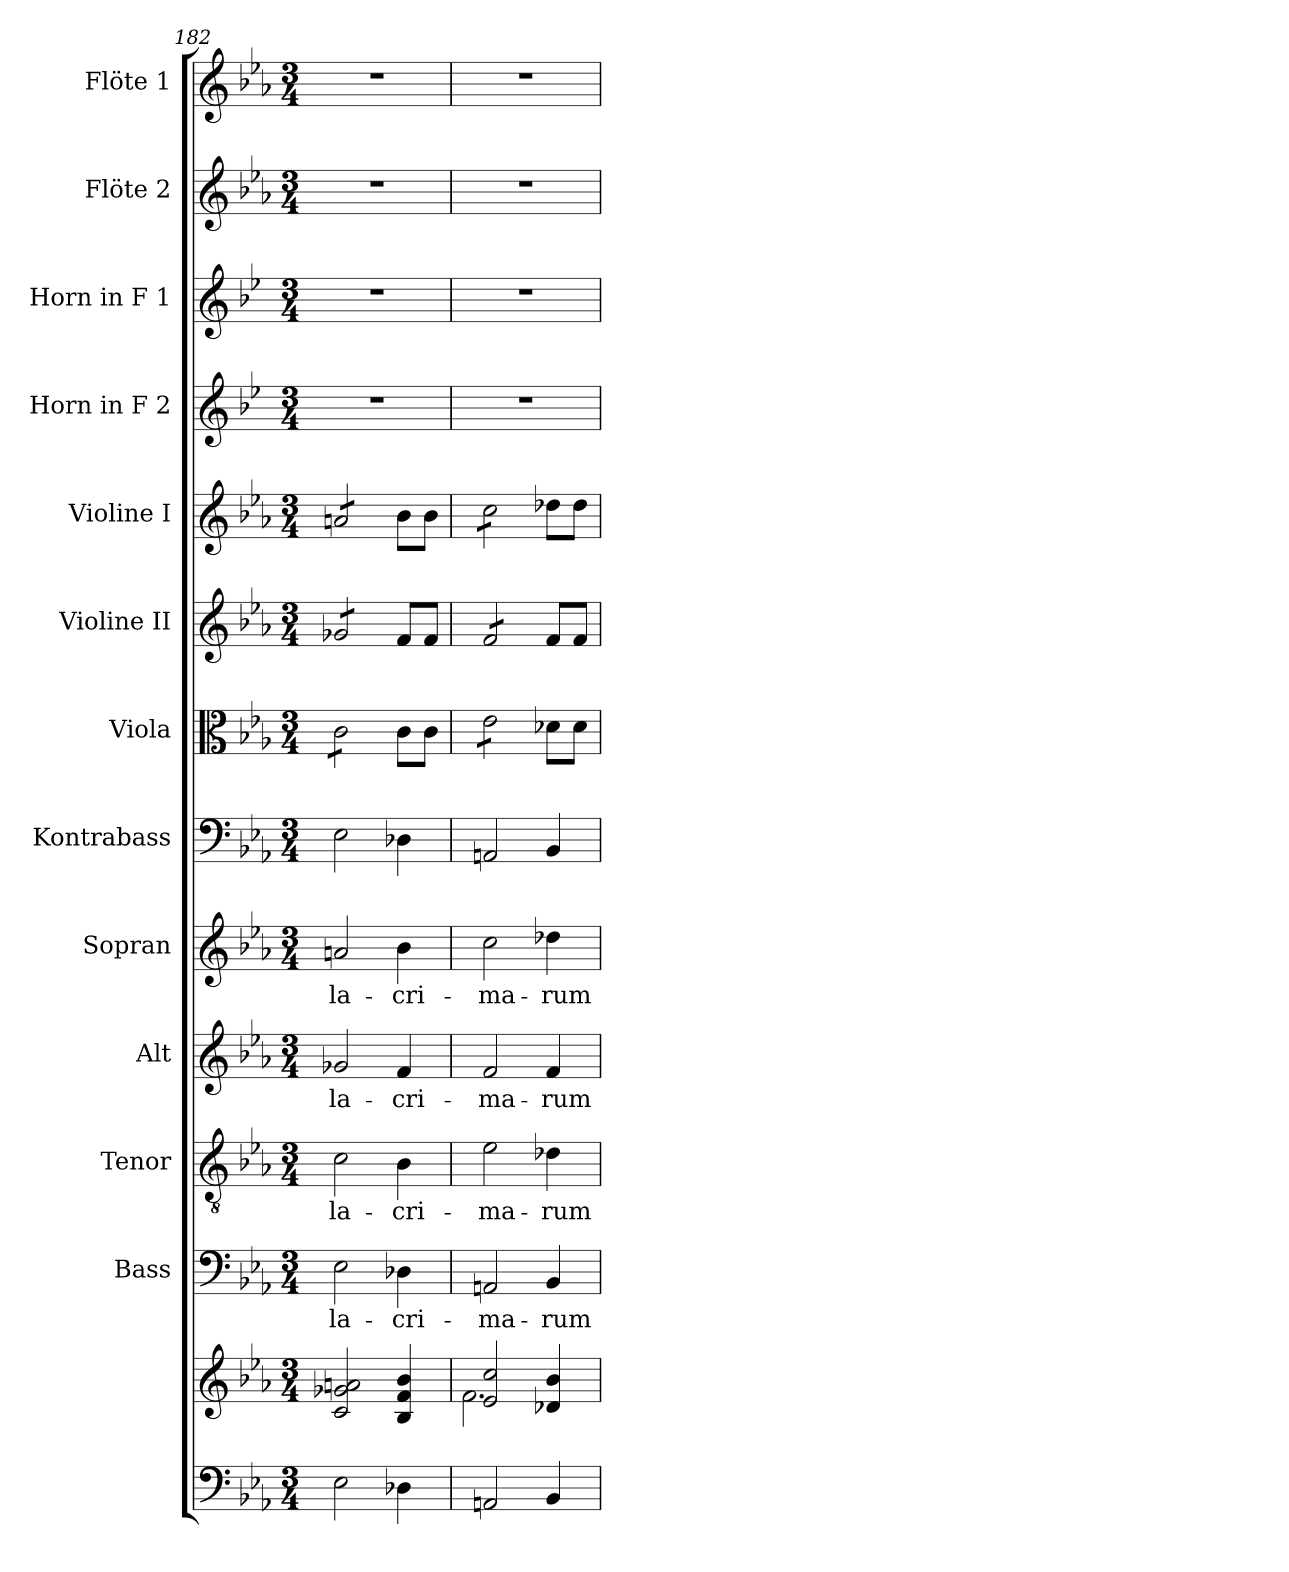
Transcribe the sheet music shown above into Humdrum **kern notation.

**kern	**kern	**kern	**text	**kern	**text	**kern	**text	**kern	**text	**kern	**kern	**kern	**kern	**kern	**kern	**kern	**kern
*part13	*part13	*part12	*part12	*part11	*part11	*part10	*part10	*part9	*part9	*part8	*part7	*part6	*part5	*part4	*part3	*part2	*part1
*staff14	*staff13	*staff12	*staff12	*staff11	*staff11	*staff10	*staff10	*staff9	*staff9	*staff8	*staff7	*staff6	*staff5	*staff4	*staff3	*staff2	*staff1
*	*	*I"Bass	*	*I"Tenor	*	*I"Alt	*	*I"Sopran	*	*I"Kontrabass	*I"Viola	*I"Violine II	*I"Violine I	*I"Horn in F 2	*I"Horn in F 1	*I"Flöte 2	*I"Flöte 1
*	*	*I'B.	*	*I'T.	*	*I'A.	*	*I'S.	*	*I'Kb.	*I'Vla.	*I'Vl. II	*I'Vl. I	*I'Hrn. F 2	*I'Hrn. F 1	*I'Fl. 2	*I'Fl. 1
*clefF4	*clefG2	*clefF4	*	*clefGv2	*	*clefG2	*	*clefG2	*	*clefF4	*clefC3	*clefG2	*clefG2	*clefG2	*clefG2	*clefG2	*clefG2
*	*	*	*	*	*	*	*	*	*	*ITrd7c12	*	*	*	*ITrd4c7	*ITrd4c7	*	*
*k[b-e-a-]	*k[b-e-a-]	*k[b-e-a-]	*	*k[b-e-a-]	*	*k[b-e-a-]	*	*k[b-e-a-]	*	*k[b-e-a-]	*k[b-e-a-]	*k[b-e-a-]	*k[b-e-a-]	*k[b-e-a-]	*k[b-e-a-]	*k[b-e-a-]	*k[b-e-a-]
*E-:	*E-:	*E-:	*	*E-:	*	*E-:	*	*E-:	*	*E-:	*E-:	*E-:	*E-:	*E-:	*E-:	*E-:	*E-:
*M3/4	*M3/4	*M3/4	*	*M3/4	*	*M3/4	*	*M3/4	*	*M3/4	*M3/4	*M3/4	*M3/4	*M3/4	*M3/4	*M3/4	*M3/4
=182	=182	=182	=182	=182	=182	=182	=182	=182	=182	=182	=182	=182	=182	=182	=182	=182	=182
!	!	!	!LO:LY:b	!	!LO:LY:b	!	!LO:LY:b	!	!LO:LY:b	!	!	!	!	!	!	!	!
*	*	*	*	*	*	*	*	*	*	*	*tremolo	*	*	*	*	*	*
*	*	*	*	*	*	*	*	*	*	*	*	*tremolo	*	*	*	*	*
*	*	*	*	*	*	*	*	*	*	*	*	*	*tremolo	*	*	*	*
2E-\	2c/ 2g-X/ 2an/	2E-\	la-	2c\	la-	2g-X/	la-	2an/	la-	2EE-\	8c\L	8g-X/L	8an/L	2.r	2.r	2.r	2.r
.	.	.	.	.	.	.	.	.	.	.	8c\	8g-X/	8an/	.	.	.	.
.	.	.	.	.	.	.	.	.	.	.	8c\	8g-X/	8an/	.	.	.	.
.	.	.	.	.	.	.	.	.	.	.	8c\J	8g-X/J	8an/J	.	.	.	.
*	*	*	*	*	*	*	*	*	*	*	*	*	*Xtremolo	*	*	*	*
*	*	*	*	*	*	*	*	*	*	*	*	*Xtremolo	*	*	*	*	*
*	*	*	*	*	*	*	*	*	*	*	*Xtremolo	*	*	*	*	*	*
!	!	!	!LO:LY:b	!	!LO:LY:b	!	!LO:LY:b	!	!LO:LY:b	!	!	!	!	!	!	!	!
4D-X\	4B-/ 4f/ 4b-/	4D-X\	-cri-	4B-\	-cri-	4f/	-cri-	4b-\	-cri-	4DD-X\	8c\L	8f/L	8b-\L	.	.	.	.
.	.	.	.	.	.	.	.	.	.	.	8c\J	8f/J	8b-\J	.	.	.	.
=183	=183	=183	=183	=183	=183	=183	=183	=183	=183	=183	=183	=183	=183	=183	=183	=183	=183
*	*^	*	*	*	*	*	*	*	*	*	*	*	*	*	*	*	*
!	!	!	!	!LO:LY:b	!	!LO:LY:b	!	!LO:LY:b	!	!LO:LY:b	!	!	!	!	!	!	!	!
*	*	*	*	*	*	*	*	*	*	*	*	*tremolo	*	*	*	*	*	*
*	*	*	*	*	*	*	*	*	*	*	*	*	*tremolo	*	*	*	*	*
*	*	*	*	*	*	*	*	*	*	*	*	*	*	*tremolo	*	*	*	*
2AAn/	2e-/ 2cc/	2.f\	2AAn/	-ma-	2e-\	-ma-	2f/	-ma-	2cc\	-ma-	2AAAn/	8e-\L	8f/L	8cc\L	2.r	2.r	2.r	2.r
.	.	.	.	.	.	.	.	.	.	.	.	8e-\	8f/	8cc\	.	.	.	.
.	.	.	.	.	.	.	.	.	.	.	.	8e-\	8f/	8cc\	.	.	.	.
.	.	.	.	.	.	.	.	.	.	.	.	8e-\J	8f/J	8cc\J	.	.	.	.
*	*	*	*	*	*	*	*	*	*	*	*	*	*	*Xtremolo	*	*	*	*
*	*	*	*	*	*	*	*	*	*	*	*	*	*Xtremolo	*	*	*	*	*
*	*	*	*	*	*	*	*	*	*	*	*	*Xtremolo	*	*	*	*	*	*
!	!	!	!	!LO:LY:b	!	!LO:LY:b	!	!LO:LY:b	!	!LO:LY:b	!	!	!	!	!	!	!	!
4BB-/	4d-X/ 4b-/	.	4BB-/	-rum	4d-X\	-rum	4f/	-rum	4dd-X\	-rum	4BBB-/	8d-X\L	8f/L	8dd-X\L	.	.	.	.
.	.	.	.	.	.	.	.	.	.	.	.	8d-\J	8f/J	8dd-\J	.	.	.	.
*	*v	*v	*	*	*	*	*	*	*	*	*	*	*	*	*	*	*	*
=	=	=	=	=	=	=	=	=	=	=	=	=	=	=	=	=	=
*-	*-	*-	*-	*-	*-	*-	*-	*-	*-	*-	*-	*-	*-	*-	*-	*-	*-
